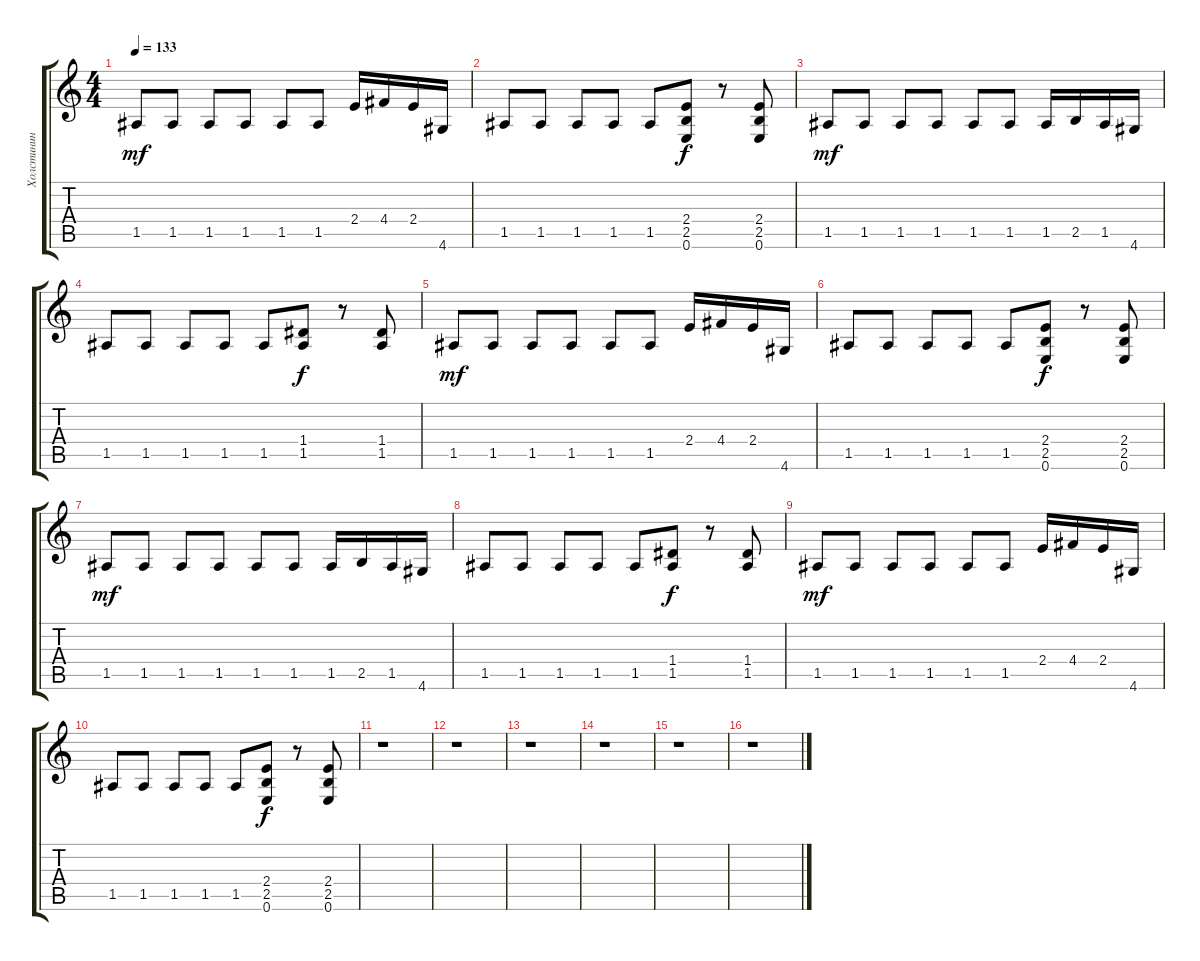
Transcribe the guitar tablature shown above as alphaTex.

\track ("Холстинин" "Холстинин") {instrument distortionguitar}
\staff {score tabs}
\tuning (E4 B3 G3 D3 A2 E2) {hide}
\ts (4 4)
\tempo 133
\clef g2
\ks c
1.5.8{dy mf} 1.5.8 1.5.8 1.5.8 1.5.8 1.5.8 2.4.16 4.4.16 2.4.16 4.6.16 |
1.5.8 1.5.8 1.5.8 1.5.8 1.5.8 (2.4 2.5 0.6).8{dy f} r.8 (2.4 2.5 0.6).8 |
1.5.8{dy mf} 1.5.8 1.5.8 1.5.8 1.5.8 1.5.8 1.5.16 2.5.16 1.5.16 4.6.16 |
1.5.8 1.5.8 1.5.8 1.5.8 1.5.8 (1.4 1.5).8{dy f} r.8 (1.4 1.5).8 |
1.5.8{dy mf} 1.5.8 1.5.8 1.5.8 1.5.8 1.5.8 2.4.16 4.4.16 2.4.16 4.6.16 |
1.5.8 1.5.8 1.5.8 1.5.8 1.5.8 (2.4 2.5 0.6).8{dy f} r.8 (2.4 2.5 0.6).8 |
1.5.8{dy mf} 1.5.8 1.5.8 1.5.8 1.5.8 1.5.8 1.5.16 2.5.16 1.5.16 4.6.16 |
1.5.8 1.5.8 1.5.8 1.5.8 1.5.8 (1.4 1.5).8{dy f} r.8 (1.4 1.5).8 |
1.5.8{dy mf} 1.5.8 1.5.8 1.5.8 1.5.8 1.5.8 2.4.16 4.4.16 2.4.16 4.6.16 |
1.5.8 1.5.8 1.5.8 1.5.8 1.5.8 (2.4 2.5 0.6).8{dy f} r.8 (2.4 2.5 0.6).8 |
r.1 |
r.1 |
r.1 |
r.1 |
r.1 |
r.1
